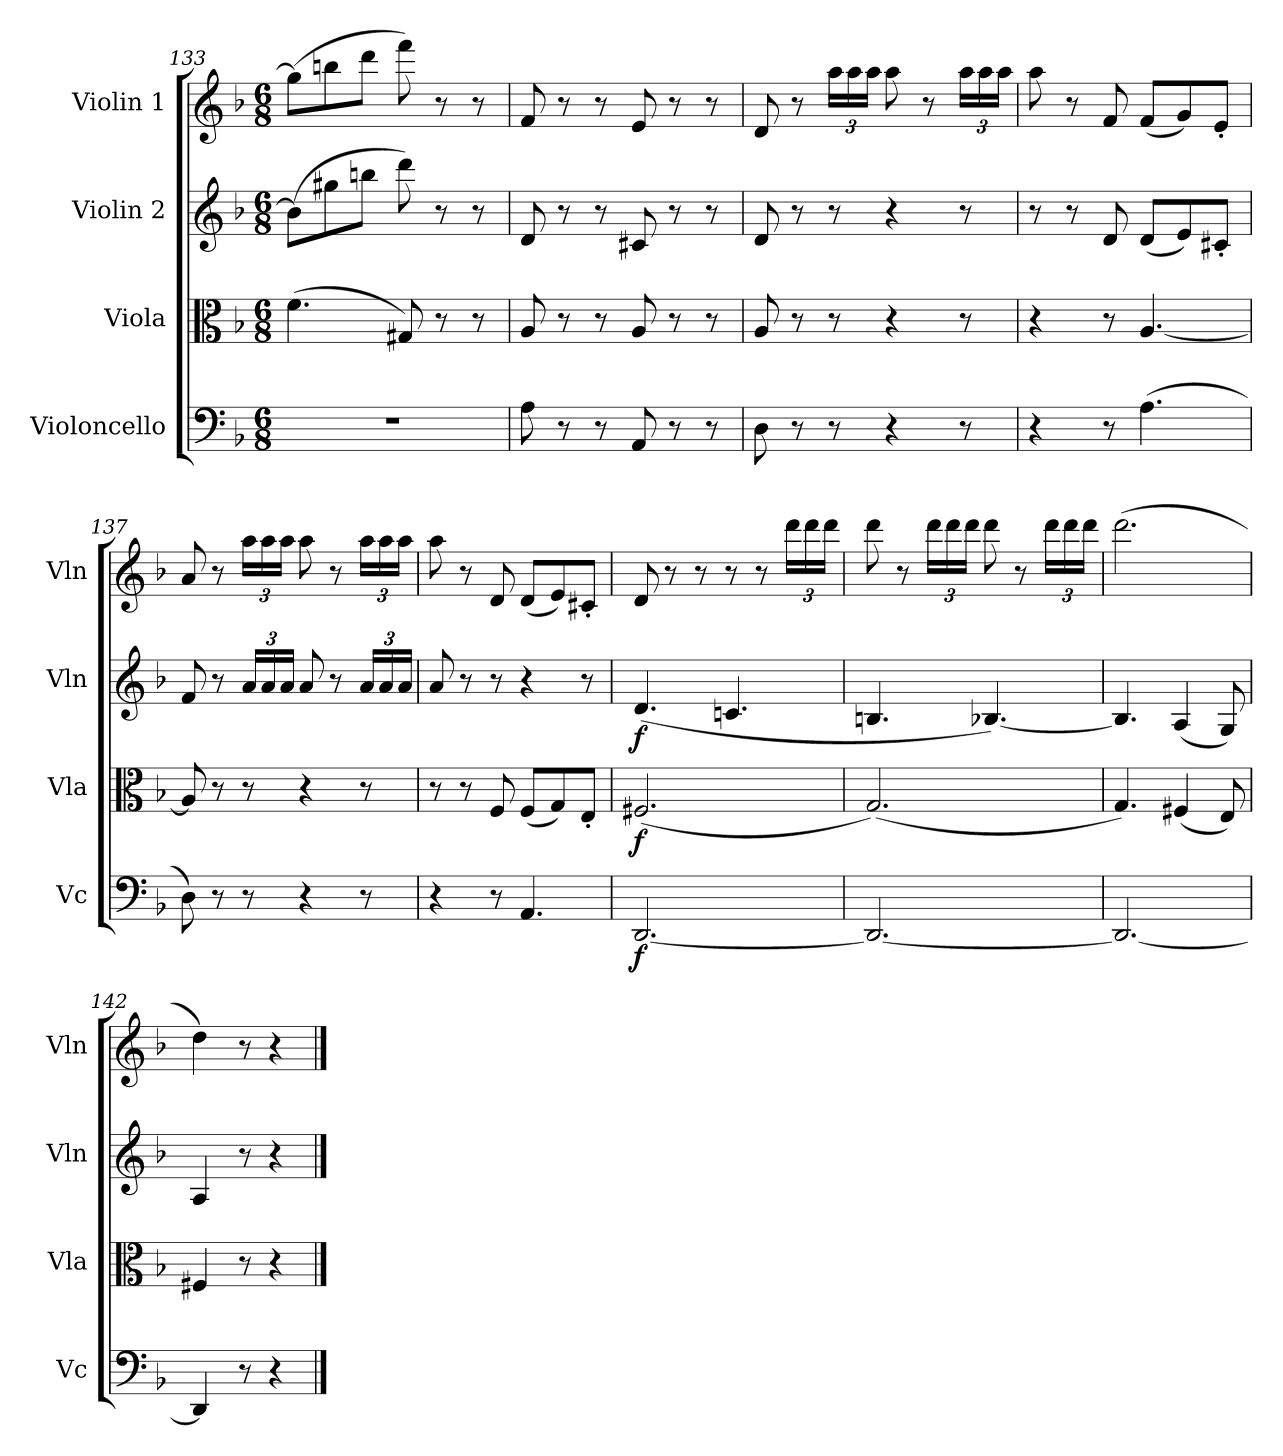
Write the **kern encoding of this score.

**kern	**dynam	**kern	**dynam	**kern	**dynam	**kern	**dynam
*part4	*part4	*part3	*part3	*part2	*part2	*part1	*part1
*staff4	*staff4	*staff3	*staff3	*staff2	*staff2	*staff1	*staff1
*I"Violoncello	*	*I"Viola	*	*I"Violin 2	*	*I"Violin 1	*
*I'Vc	*	*I'Vla	*	*I'Vln	*	*I'Vln	*
*clefF4	*	*clefC3	*	*clefG2	*	*clefG2	*
*k[b-]	*	*k[b-]	*	*k[b-]	*	*k[b-]	*
*M6/8	*	*M6/8	*	*M6/8	*	*M6/8	*
=133	=133	=133	=133	=133	=133	=133	=133
2.r	.	(>4.f\	.	(>8b\L]	.	(8gg#\L]	.
.	.	.	.	8gg#X\	.	8bbn\	.
.	.	.	.	8bbn\J	.	8ddd\J	.
.	.	8G#X/)	.	8ddd\)	.	8fff\)	.
.	.	8r	.	8r	.	8r	.
.	.	8r	.	8r	.	8r	.
!!LO:PB:g=z
=134	=134	=134	=134	=134	=134	=134	=134
!	!LO:DY:b	!	!	!	!	!	!
!	!LO:DY:n=1:b	!	!	!	!	!	!
!	!LO:DY:n=2:b	!	!LO:DY:b	!	!	!	!
!	!	!	!LO:DY:n=1:b	!	!	!	!
!	!	!	!LO:DY:n=2:b	!	!LO:DY:b	!	!
!	!	!	!	!	!LO:DY:n=1:b	!	!
!	!	!	!	!	!LO:DY:n=2:b	!	!LO:DY:b
!	!	!	!	!	!	!	!LO:DY:n=1:b
!	!	!	!	!	!	!	!LO:DY:n=2:b
8A\	other-dynamics p other-dynamics	8A/	other-dynamics p other-dynamics	8d/	other-dynamics p other-dynamics	8f/	other-dynamics p other-dynamics
8r	.	8r	.	8r	.	8r	.
8r	.	8r	.	8r	.	8r	.
8AA/	.	8A/	.	8c#X/	.	8e/	.
8r	.	8r	.	8r	.	8r	.
8r	.	8r	.	8r	.	8r	.
=135	=135	=135	=135	=135	=135	=135	=135
8D\	.	8A/	.	8d/	.	8d/	.
8r	.	8r	.	8r	.	8r	.
8r	.	8r	.	8r	.	24aa\LL	.
.	.	.	.	.	.	24aa\	.
.	.	.	.	.	.	24aa\JJ	.
4r	.	4r	.	4r	.	8aa\	.
.	.	.	.	.	.	8r	.
8r	.	8r	.	8r	.	24aa\LL	.
.	.	.	.	.	.	24aa\	.
.	.	.	.	.	.	24aa\JJ	.
=136	=136	=136	=136	=136	=136	=136	=136
4r	.	4r	.	8r	.	8aa\	.
.	.	.	.	8r	.	8r	.
8r	.	8r	.	8d/	.	8f/	.
(>4.A\	.	[<4.A/	.	(<8d/L	.	(8f/L	.
.	.	.	.	8e/)	.	8g/)	.
.	.	.	.	8c#X'/J	.	8e'/J	.
=137	=137	=137	=137	=137	=137	=137	=137
8D\)	.	8A/]	.	8f/	.	8a/	.
8r	.	8r	.	8r	.	8r	.
*	*	*	*	*Xbrackettup	*	*	*
8r	.	8r	.	24a/LL	.	24aa\LL	.
.	.	.	.	24a/	.	24aa\	.
.	.	.	.	24a/JJ	.	24aa\JJ	.
4r	.	4r	.	8a/	.	8aa\	.
.	.	.	.	8r	.	8r	.
8r	.	8r	.	24a/LL	.	24aa\LL	.
.	.	.	.	24a/	.	24aa\	.
.	.	.	.	24a/JJ	.	24aa\JJ	.
=138	=138	=138	=138	=138	=138	=138	=138
4r	.	8r	.	8a/	.	8aa\	.
.	.	8r	.	8r	.	8r	.
8r	.	8F/	.	8r	.	8d/	.
4.AA/	.	(<8F/L	.	4r	.	(8d/L	.
.	.	8G/)	.	.	.	8e/)	.
.	.	8E'/J	.	8r	.	8c#X'/J	.
=139	=139	=139	=139	=139	=139	=139	=139
!	!LO:DY:b	!	!LO:DY:b	!	!LO:DY:b	!	!
[<2.DD/	f	(<2.F#X/	f	(<4.d/	f	8d/	.
.	.	.	.	.	.	8r	.
.	.	.	.	.	.	8r	.
.	.	.	.	4.cn/	.	8r	.
.	.	.	.	.	.	8r	.
.	.	.	.	.	.	24ddd\LL	.
.	.	.	.	.	.	24ddd\	.
.	.	.	.	.	.	24ddd\JJ	.
!!LO:LB:g=z
=140	=140	=140	=140	=140	=140	=140	=140
2.DD/_	.	(2.G/)	.	4.Bn/	.	8ddd\	.
.	.	.	.	.	.	8r	.
.	.	.	.	.	.	24ddd\LL	.
.	.	.	.	.	.	24ddd\	.
.	.	.	.	.	.	24ddd\JJ	.
.	.	.	.	[<4.B-X/)	.	8ddd\	.
.	.	.	.	.	.	8r	.
.	.	.	.	.	.	24ddd\LL	.
.	.	.	.	.	.	24ddd\	.
.	.	.	.	.	.	24ddd\JJ	.
=141	=141	=141	=141	=141	=141	=141	=141
2.DD/_	.	4.G/)	.	4.B-/]	.	(2.ddd\	.
.	.	(<4F#X/	.	(4A/	.	.	.
.	.	8E/)	.	8G/)	.	.	.
=142	=142	=142	=142	=142	=142	=142	=142
4DD/]	.	4F#X/	.	4A/	.	4dd\)	.
8r	.	8r	.	8r	.	8r	.
4r	.	4r	.	4r	.	4r	.
==	==	==	==	==	==	==	==
*-	*-	*-	*-	*-	*-	*-	*-
